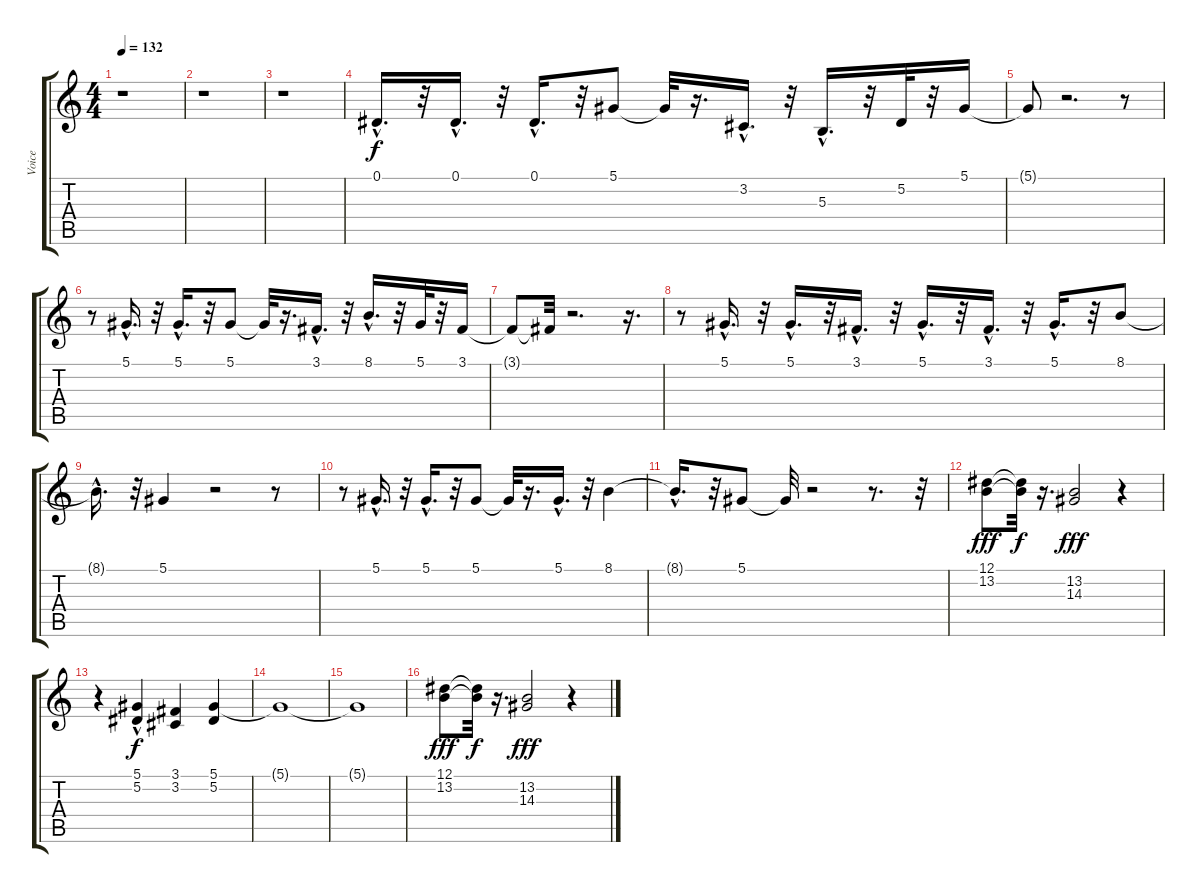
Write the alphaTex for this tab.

\track ("Voice" "Voice") {instrument synthvoice}
\staff {score tabs}
\tuning (Eb4 Bb3 Gb3 Db3 Ab2 Eb2) {hide}
\ts (4 4)
\tempo 132
\clef g2
\ks c
r.1{dy ff} |
r.1 |
r.1 |
0.1{hac}.16{d dy f} r.32 0.1{hac}.16{d} r.32 0.1{hac}.16{d} r.32 5.1.8 5.1{t}.32 r.16{d} 3.2{hac}.16{d} r.32 5.3{hac}.16{d} r.32 5.2.32 r.32 5.1.16 |
5.1{t}.8 r.2{d} r.8 |
r.8 5.1{hac}.16{d} r.32 5.1{hac}.16{d} r.32 5.1.8 5.1{t}.32 r.16{d} 3.1{hac}.16{d} r.32 8.1{hac}.16{d} r.32 5.1.32 r.32 3.1.16 |
3.1{t}.8 3.1{t}.32 r.2{d} r.16{d} |
r.8 5.1{hac}.16{d} r.32 5.1{hac}.16{d} r.32 3.1{hac}.16{d} r.32 5.1{hac}.16{d} r.32 3.1{hac}.16{d} r.32 5.1{hac}.16{d} r.32 8.1.8 |
8.1{hac t}.16{d} r.32 5.1.4 r.2 r.8 |
r.8 5.1{hac}.16{d} r.32 5.1{hac}.16{d} r.32 5.1.8 5.1{t}.32 r.16{d} 5.1{hac}.16{d} r.32 8.1.4 |
8.1{hac t}.16{d} r.32 5.1.8 5.1{t}.32 r.2 r.8{d} r.32 |
(12.1 13.2).8{dy fff} (12.1{t} 13.2{t}).32{dy f} r.16{d} (13.2 14.3).2{dy fff} r.4 |
r.4 (5.1 5.2{hac}).4{dy f} (3.1 3.2).4 (5.1 5.2).4 |
5.1{t}.1 |
5.1{t}.1 |
(12.1 13.2).8{dy fff} (12.1{t} 13.2{t}).32{dy f} r.16{d} (13.2 14.3).2{dy fff} r.4
